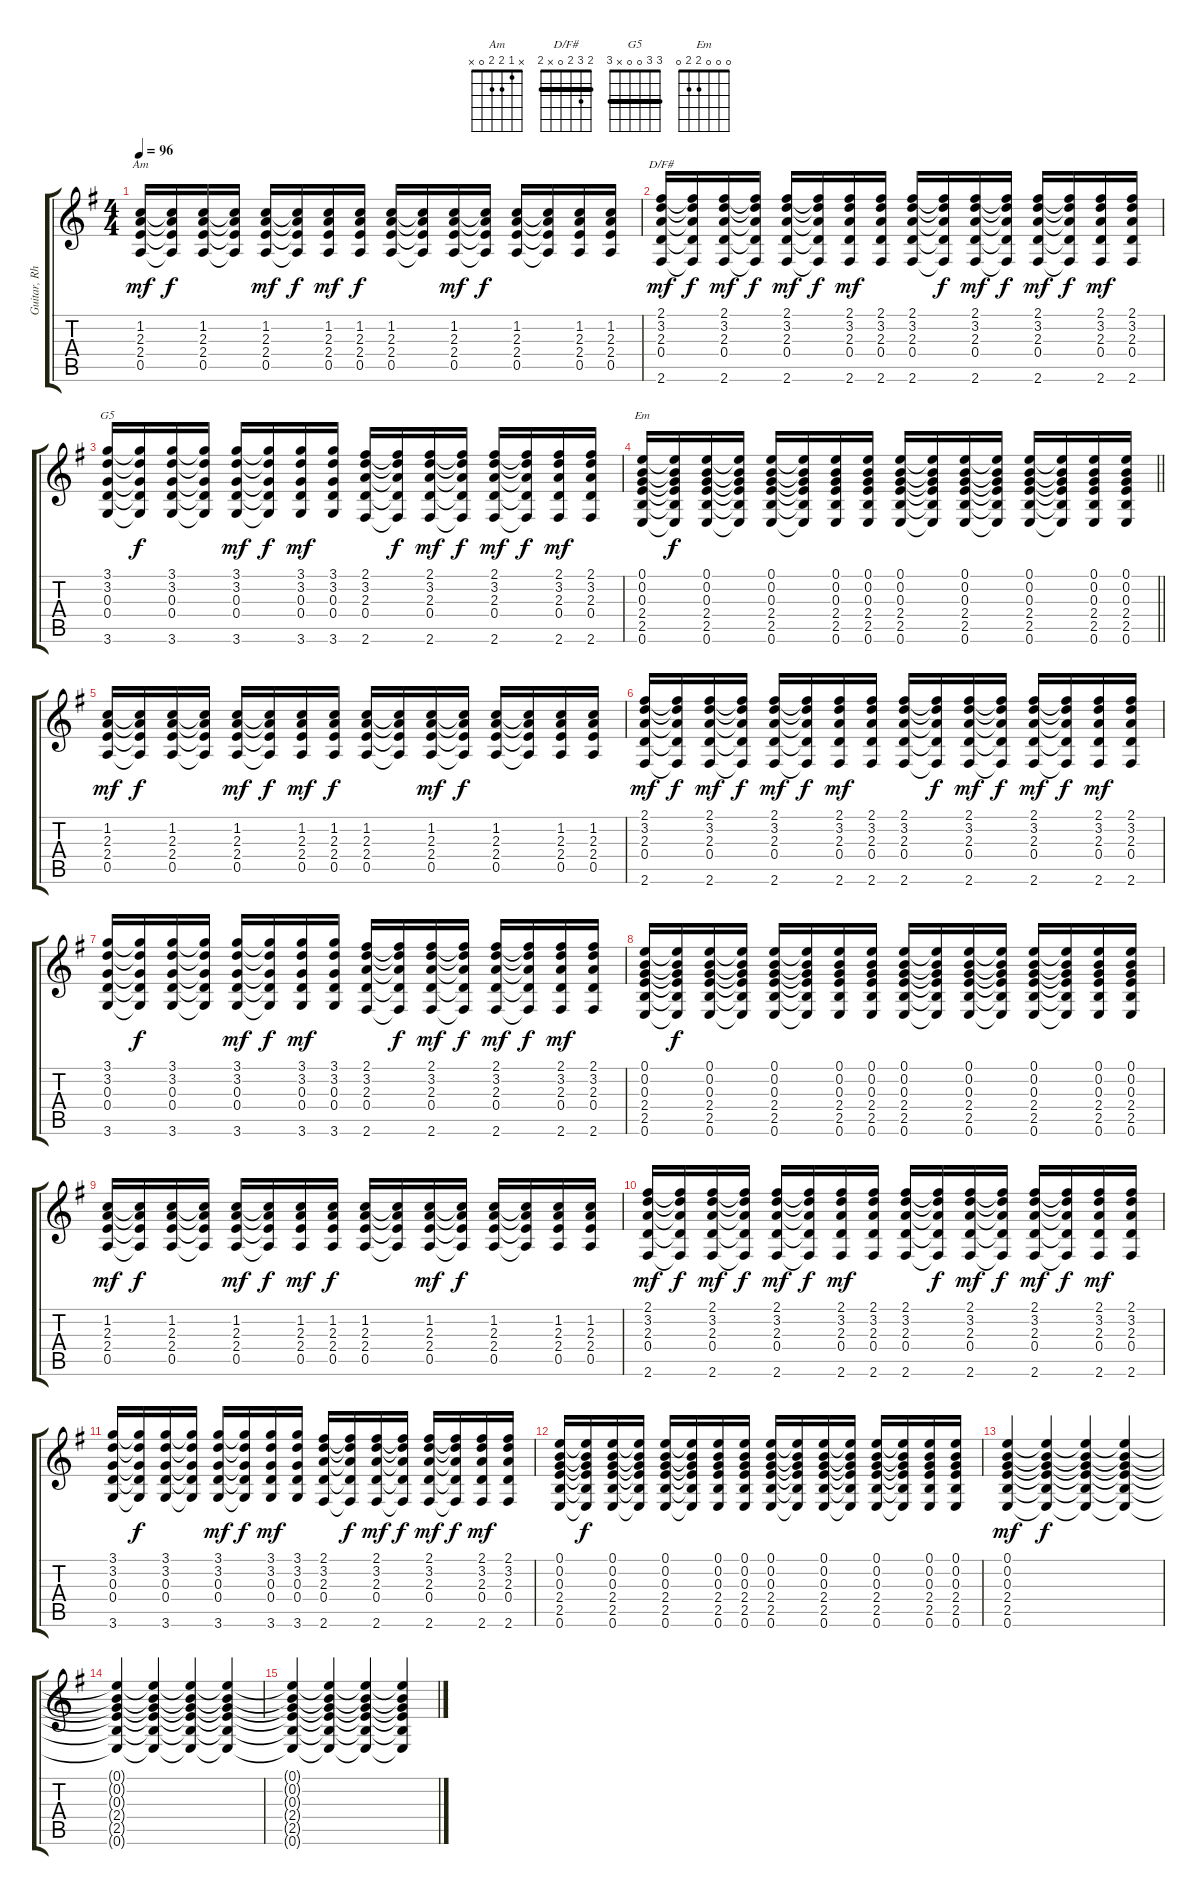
\track ("Guitar, Rhythm" "Guitar, Rh") {instrument acousticguitarsteel}
\staff {score tabs}
\tuning (E4 B3 G3 D3 A2 E2) {hide}
\chord ("Am" x 1 2 2 0 x)
\chord ("D/F#" 2 3 2 0 x 2) {barre 2}
\chord ("G5" 3 3 0 0 x 3) {barre 3}
\chord ("Em" 0 0 0 2 2 0)
\ts (4 4)
\tempo 96
\clef g2
\ks g
(1.2 2.3 2.4 0.5).16{ch "Am" dy mf} (1.2{t} 2.3{t} 2.4{t} 0.5{t}).16{dy f} (1.2 2.3 2.4 0.5).16 (1.2{t} 2.3{t} 2.4{t} 0.5{t}).16 (1.2 2.3 2.4 0.5).16{dy mf} (1.2{t} 2.3{t} 2.4{t} 0.5{t}).16{dy f} (1.2 2.3 2.4 0.5).16{dy mf} (1.2 2.3 2.4 0.5).16{dy f} (1.2 2.3 2.4 0.5).16 (1.2{t} 2.3{t} 2.4{t} 0.5{t}).16 (1.2 2.3 2.4 0.5).16{dy mf} (1.2{t} 2.3{t} 2.4{t} 0.5{t}).16{dy f} (1.2 2.3 2.4 0.5).16 (1.2{t} 2.3{t} 2.4{t} 0.5{t}).16 (1.2 2.3 2.4 0.5).16 (1.2 2.3 2.4 0.5).16 |
(2.1 3.2 2.3 0.4 2.6).16{ch "D/F#" dy mf} (2.1{t} 3.2{t} 2.3{t} 0.4{t} 2.6{t}).16{dy f} (2.1 3.2 2.3 0.4 2.6).16{dy mf} (2.1{t} 3.2{t} 2.3{t} 0.4{t} 2.6{t}).16{dy f} (2.1 3.2 2.3 0.4 2.6).16{dy mf} (2.1{t} 3.2{t} 2.3{t} 0.4{t} 2.6{t}).16{dy f} (2.1 3.2 2.3 0.4 2.6).16{dy mf} (2.1 3.2 2.3 0.4 2.6).16 (2.1 3.2 2.3 0.4 2.6).16 (2.1{t} 3.2{t} 2.3{t} 0.4{t} 2.6{t}).16{dy f} (2.1 3.2 2.3 0.4 2.6).16{dy mf} (2.1{t} 3.2{t} 2.3{t} 0.4{t} 2.6{t}).16{dy f} (2.1 3.2 2.3 0.4 2.6).16{dy mf} (2.1{t} 3.2{t} 2.3{t} 0.4{t} 2.6{t}).16{dy f} (2.1 3.2 2.3 0.4 2.6).16{dy mf} (2.1 3.2 2.3 0.4 2.6).16 |
(3.1 3.2 0.3 0.4 3.6).16{ch "G5"} (3.1{t} 3.2{t} 0.3{t} 0.4{t} 3.6{t}).16{dy f} (3.1 3.2 0.3 0.4 3.6).16 (3.1{t} 3.2{t} 0.3{t} 0.4{t} 3.6{t}).16 (3.1 3.2 0.3 0.4 3.6).16{dy mf} (3.1{t} 3.2{t} 0.3{t} 0.4{t} 3.6{t}).16{dy f} (3.1 3.2 0.3 0.4 3.6).16{dy mf} (3.1 3.2 0.3 0.4 3.6).16 (2.1 3.2 2.3 0.4 2.6).16 (2.1{t} 3.2{t} 2.3{t} 0.4{t} 2.6{t}).16{dy f} (2.1 3.2 2.3 0.4 2.6).16{dy mf} (2.1{t} 3.2{t} 2.3{t} 0.4{t} 2.6{t}).16{dy f} (2.1 3.2 2.3 0.4 2.6).16{dy mf} (2.1{t} 3.2{t} 2.3{t} 0.4{t} 2.6{t}).16{dy f} (2.1 3.2 2.3 0.4 2.6).16{dy mf} (2.1 3.2 2.3 0.4 2.6).16 |
\barLineRight lightlight
(0.1 0.2 0.3 2.4 2.5 0.6).16{ch "Em"} (0.1{t} 0.2{t} 0.3{t} 2.4{t} 2.5{t} 0.6{t}).16{dy f} (0.1 0.2 0.3 2.4 2.5 0.6).16 (0.1{t} 0.2{t} 0.3{t} 2.4{t} 2.5{t} 0.6{t}).16 (0.1 0.2 0.3 2.4 2.5 0.6).16 (0.1{t} 0.2{t} 0.3{t} 2.4{t} 2.5{t} 0.6{t}).16 (0.1 0.2 0.3 2.4 2.5 0.6).16 (0.1 0.2 0.3 2.4 2.5 0.6).16 (0.1 0.2 0.3 2.4 2.5 0.6).16 (0.1{t} 0.2{t} 0.3{t} 2.4{t} 2.5{t} 0.6{t}).16 (0.1 0.2 0.3 2.4 2.5 0.6).16 (0.1{t} 0.2{t} 0.3{t} 2.4{t} 2.5{t} 0.6{t}).16 (0.1 0.2 0.3 2.4 2.5 0.6).16 (0.1{t} 0.2{t} 0.3{t} 2.4{t} 2.5{t} 0.6{t}).16 (0.1 0.2 0.3 2.4 2.5 0.6).16 (0.1 0.2 0.3 2.4 2.5 0.6).16 |
(1.2 2.3 2.4 0.5).16{dy mf} (1.2{t} 2.3{t} 2.4{t} 0.5{t}).16{dy f} (1.2 2.3 2.4 0.5).16 (1.2{t} 2.3{t} 2.4{t} 0.5{t}).16 (1.2 2.3 2.4 0.5).16{dy mf} (1.2{t} 2.3{t} 2.4{t} 0.5{t}).16{dy f} (1.2 2.3 2.4 0.5).16{dy mf} (1.2 2.3 2.4 0.5).16{dy f} (1.2 2.3 2.4 0.5).16 (1.2{t} 2.3{t} 2.4{t} 0.5{t}).16 (1.2 2.3 2.4 0.5).16{dy mf} (1.2{t} 2.3{t} 2.4{t} 0.5{t}).16{dy f} (1.2 2.3 2.4 0.5).16 (1.2{t} 2.3{t} 2.4{t} 0.5{t}).16 (1.2 2.3 2.4 0.5).16 (1.2 2.3 2.4 0.5).16 |
(2.1 3.2 2.3 0.4 2.6).16{dy mf} (2.1{t} 3.2{t} 2.3{t} 0.4{t} 2.6{t}).16{dy f} (2.1 3.2 2.3 0.4 2.6).16{dy mf} (2.1{t} 3.2{t} 2.3{t} 0.4{t} 2.6{t}).16{dy f} (2.1 3.2 2.3 0.4 2.6).16{dy mf} (2.1{t} 3.2{t} 2.3{t} 0.4{t} 2.6{t}).16{dy f} (2.1 3.2 2.3 0.4 2.6).16{dy mf} (2.1 3.2 2.3 0.4 2.6).16 (2.1 3.2 2.3 0.4 2.6).16 (2.1{t} 3.2{t} 2.3{t} 0.4{t} 2.6{t}).16{dy f} (2.1 3.2 2.3 0.4 2.6).16{dy mf} (2.1{t} 3.2{t} 2.3{t} 0.4{t} 2.6{t}).16{dy f} (2.1 3.2 2.3 0.4 2.6).16{dy mf} (2.1{t} 3.2{t} 2.3{t} 0.4{t} 2.6{t}).16{dy f} (2.1 3.2 2.3 0.4 2.6).16{dy mf} (2.1 3.2 2.3 0.4 2.6).16 |
(3.1 3.2 0.3 0.4 3.6).16 (3.1{t} 3.2{t} 0.3{t} 0.4{t} 3.6{t}).16{dy f} (3.1 3.2 0.3 0.4 3.6).16 (3.1{t} 3.2{t} 0.3{t} 0.4{t} 3.6{t}).16 (3.1 3.2 0.3 0.4 3.6).16{dy mf} (3.1{t} 3.2{t} 0.3{t} 0.4{t} 3.6{t}).16{dy f} (3.1 3.2 0.3 0.4 3.6).16{dy mf} (3.1 3.2 0.3 0.4 3.6).16 (2.1 3.2 2.3 0.4 2.6).16 (2.1{t} 3.2{t} 2.3{t} 0.4{t} 2.6{t}).16{dy f} (2.1 3.2 2.3 0.4 2.6).16{dy mf} (2.1{t} 3.2{t} 2.3{t} 0.4{t} 2.6{t}).16{dy f} (2.1 3.2 2.3 0.4 2.6).16{dy mf} (2.1{t} 3.2{t} 2.3{t} 0.4{t} 2.6{t}).16{dy f} (2.1 3.2 2.3 0.4 2.6).16{dy mf} (2.1 3.2 2.3 0.4 2.6).16 |
(0.1 0.2 0.3 2.4 2.5 0.6).16 (0.1{t} 0.2{t} 0.3{t} 2.4{t} 2.5{t} 0.6{t}).16{dy f} (0.1 0.2 0.3 2.4 2.5 0.6).16 (0.1{t} 0.2{t} 0.3{t} 2.4{t} 2.5{t} 0.6{t}).16 (0.1 0.2 0.3 2.4 2.5 0.6).16 (0.1{t} 0.2{t} 0.3{t} 2.4{t} 2.5{t} 0.6{t}).16 (0.1 0.2 0.3 2.4 2.5 0.6).16 (0.1 0.2 0.3 2.4 2.5 0.6).16 (0.1 0.2 0.3 2.4 2.5 0.6).16 (0.1{t} 0.2{t} 0.3{t} 2.4{t} 2.5{t} 0.6{t}).16 (0.1 0.2 0.3 2.4 2.5 0.6).16 (0.1{t} 0.2{t} 0.3{t} 2.4{t} 2.5{t} 0.6{t}).16 (0.1 0.2 0.3 2.4 2.5 0.6).16 (0.1{t} 0.2{t} 0.3{t} 2.4{t} 2.5{t} 0.6{t}).16 (0.1 0.2 0.3 2.4 2.5 0.6).16 (0.1 0.2 0.3 2.4 2.5 0.6).16 |
(1.2 2.3 2.4 0.5).16{dy mf} (1.2{t} 2.3{t} 2.4{t} 0.5{t}).16{dy f} (1.2 2.3 2.4 0.5).16 (1.2{t} 2.3{t} 2.4{t} 0.5{t}).16 (1.2 2.3 2.4 0.5).16{dy mf} (1.2{t} 2.3{t} 2.4{t} 0.5{t}).16{dy f} (1.2 2.3 2.4 0.5).16{dy mf} (1.2 2.3 2.4 0.5).16{dy f} (1.2 2.3 2.4 0.5).16 (1.2{t} 2.3{t} 2.4{t} 0.5{t}).16 (1.2 2.3 2.4 0.5).16{dy mf} (1.2{t} 2.3{t} 2.4{t} 0.5{t}).16{dy f} (1.2 2.3 2.4 0.5).16 (1.2{t} 2.3{t} 2.4{t} 0.5{t}).16 (1.2 2.3 2.4 0.5).16 (1.2 2.3 2.4 0.5).16 |
(2.1 3.2 2.3 0.4 2.6).16{dy mf} (2.1{t} 3.2{t} 2.3{t} 0.4{t} 2.6{t}).16{dy f} (2.1 3.2 2.3 0.4 2.6).16{dy mf} (2.1{t} 3.2{t} 2.3{t} 0.4{t} 2.6{t}).16{dy f} (2.1 3.2 2.3 0.4 2.6).16{dy mf} (2.1{t} 3.2{t} 2.3{t} 0.4{t} 2.6{t}).16{dy f} (2.1 3.2 2.3 0.4 2.6).16{dy mf} (2.1 3.2 2.3 0.4 2.6).16 (2.1 3.2 2.3 0.4 2.6).16 (2.1{t} 3.2{t} 2.3{t} 0.4{t} 2.6{t}).16{dy f} (2.1 3.2 2.3 0.4 2.6).16{dy mf} (2.1{t} 3.2{t} 2.3{t} 0.4{t} 2.6{t}).16{dy f} (2.1 3.2 2.3 0.4 2.6).16{dy mf} (2.1{t} 3.2{t} 2.3{t} 0.4{t} 2.6{t}).16{dy f} (2.1 3.2 2.3 0.4 2.6).16{dy mf} (2.1 3.2 2.3 0.4 2.6).16 |
(3.1 3.2 0.3 0.4 3.6).16 (3.1{t} 3.2{t} 0.3{t} 0.4{t} 3.6{t}).16{dy f} (3.1 3.2 0.3 0.4 3.6).16 (3.1{t} 3.2{t} 0.3{t} 0.4{t} 3.6{t}).16 (3.1 3.2 0.3 0.4 3.6).16{dy mf} (3.1{t} 3.2{t} 0.3{t} 0.4{t} 3.6{t}).16{dy f} (3.1 3.2 0.3 0.4 3.6).16{dy mf} (3.1 3.2 0.3 0.4 3.6).16 (2.1 3.2 2.3 0.4 2.6).16 (2.1{t} 3.2{t} 2.3{t} 0.4{t} 2.6{t}).16{dy f} (2.1 3.2 2.3 0.4 2.6).16{dy mf} (2.1{t} 3.2{t} 2.3{t} 0.4{t} 2.6{t}).16{dy f} (2.1 3.2 2.3 0.4 2.6).16{dy mf} (2.1{t} 3.2{t} 2.3{t} 0.4{t} 2.6{t}).16{dy f} (2.1 3.2 2.3 0.4 2.6).16{dy mf} (2.1 3.2 2.3 0.4 2.6).16 |
(0.1 0.2 0.3 2.4 2.5 0.6).16 (0.1{t} 0.2{t} 0.3{t} 2.4{t} 2.5{t} 0.6{t}).16{dy f} (0.1 0.2 0.3 2.4 2.5 0.6).16 (0.1{t} 0.2{t} 0.3{t} 2.4{t} 2.5{t} 0.6{t}).16 (0.1 0.2 0.3 2.4 2.5 0.6).16 (0.1{t} 0.2{t} 0.3{t} 2.4{t} 2.5{t} 0.6{t}).16 (0.1 0.2 0.3 2.4 2.5 0.6).16 (0.1 0.2 0.3 2.4 2.5 0.6).16 (0.1 0.2 0.3 2.4 2.5 0.6).16 (0.1{t} 0.2{t} 0.3{t} 2.4{t} 2.5{t} 0.6{t}).16 (0.1 0.2 0.3 2.4 2.5 0.6).16 (0.1{t} 0.2{t} 0.3{t} 2.4{t} 2.5{t} 0.6{t}).16 (0.1 0.2 0.3 2.4 2.5 0.6).16 (0.1{t} 0.2{t} 0.3{t} 2.4{t} 2.5{t} 0.6{t}).16 (0.1 0.2 0.3 2.4 2.5 0.6).16 (0.1 0.2 0.3 2.4 2.5 0.6).16 |
(0.1 0.2 0.3 2.4 2.5 0.6).4{dy mf} (0.1{t} 0.2{t} 0.3{t} 2.4{t} 2.5{t} 0.6{t}).4{dy f} (0.1{t} 0.2{t} 0.3{t} 2.4{t} 2.5{t} 0.6{t}).4 (0.1{t} 0.2{t} 0.3{t} 2.4{t} 2.5{t} 0.6{t}).4 |
(0.1{t} 0.2{t} 0.3{t} 2.4{t} 2.5{t} 0.6{t}).4 (0.1{t} 0.2{t} 0.3{t} 2.4{t} 2.5{t} 0.6{t}).4 (0.1{t} 0.2{t} 0.3{t} 2.4{t} 2.5{t} 0.6{t}).4 (0.1{t} 0.2{t} 0.3{t} 2.4{t} 2.5{t} 0.6{t}).4 |
(0.1{t} 0.2{t} 0.3{t} 2.4{t} 2.5{t} 0.6{t}).4 (0.1{t} 0.2{t} 0.3{t} 2.4{t} 2.5{t} 0.6{t}).4 (0.1{t} 0.2{t} 0.3{t} 2.4{t} 2.5{t} 0.6{t}).4 (0.1{t} 0.2{t} 0.3{t} 2.4{t} 2.5{t} 0.6{t}).4
